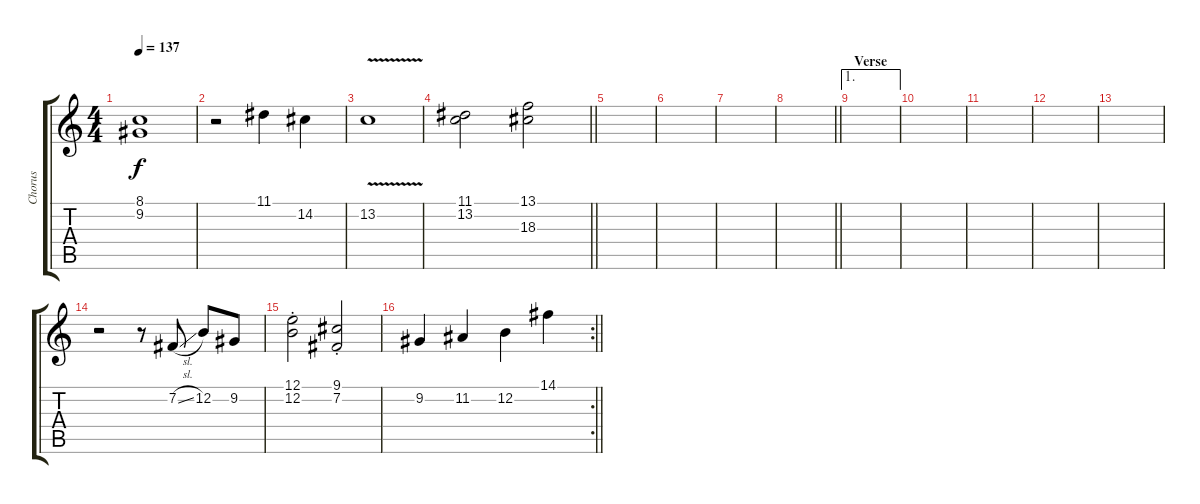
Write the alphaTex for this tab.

\track ("Chorus" "Chorus") {instrument voiceoohs}
\staff {score tabs}
\tuning (E4 B3 G3 D3 A2 E2) {hide}
\ts (4 4)
\tempo 137
\clef g2
\ks c
(8.1 9.2).1{dy f} |
r.2 11.1.4 14.2.4 |
13.2{v}.1 |
\barLineRight lightlight
(11.1 13.2).2 (13.1 18.3).2 |
|
|
|
\barLineRight lightlight
|
\ae 1
\section ("" "Verse")
|
|
|
|
|
r.2 r.8 7.2{sl}.8 12.2.8 9.2.8 |
(12.1{st} 12.2{st}).2 (9.1{st} 7.2{st}).2 |
\rc 2
\barLineRight lightlight
9.2.4 11.2.4 12.2.4 14.1.4
